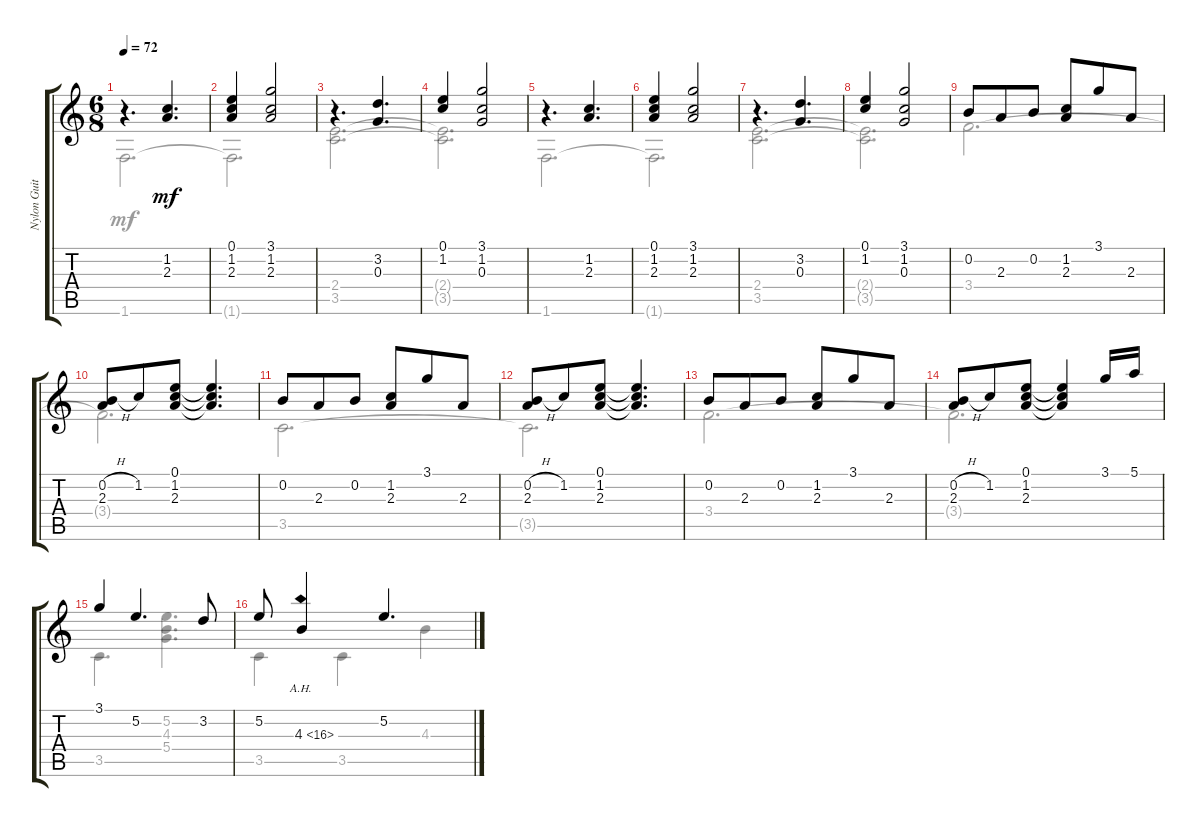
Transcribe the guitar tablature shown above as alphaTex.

\track ("Nylon Guitar" "Nylon Guit") {instrument acousticguitarnylon}
\staff {score tabs}
\tuning (E4 B3 G3 D3 A2 E2) {hide}
\voice
\ts (6 8)
\tempo 72
\clef g2
\ks c
r.4{d dy mf instrument acousticguitarnylon} (1.2 2.3).4{d} |
(0.1 1.2 2.3).4 (3.1 1.2 2.3).2 |
r.4{d} (3.2 0.3).4{d} |
(0.1 1.2).4 (3.1 1.2 0.3).2 |
r.4{d} (1.2 2.3).4{d} |
(0.1 1.2 2.3).4 (3.1 1.2 2.3).2 |
r.4{d} (3.2 0.3).4{d} |
(0.1 1.2).4 (3.1 1.2 0.3).2 |
0.2.8 2.3.8 0.2.8 (1.2 2.3).8 3.1.8 2.3.8 |
(0.2{h} 2.3).8 1.2.8 (0.1 1.2 2.3).8 (0.1{t} 1.2{t} 2.3{t}).4{d} |
0.2.8 2.3.8 0.2.8 (1.2 2.3).8 3.1.8 2.3.8 |
(0.2{h} 2.3).8 1.2.8 (0.1 1.2 2.3).8 (0.1{t} 1.2{t} 2.3{t}).4{d} |
0.2.8 2.3.8 0.2.8 (1.2 2.3).8 3.1.8 2.3.8 |
(0.2{h} 2.3).8 1.2.8 (0.1 1.2 2.3).8 (0.1{t} 1.2{t} 2.3{t}).4 3.1.16 5.1.16 |
3.1.4 5.2.4{d} 3.2.8 |
5.2.8 4.3{ah 12}.4 5.2.4{d}
\voice
\clef g2
\ottava regular
\simile none
\ks c
1.6.2{d dy mf} |
1.6{t}.2{d} |
(2.4 3.5).2{d} |
(2.4{t} 3.5{t}).2{d} |
1.6.2{d} |
1.6{t}.2{d} |
(2.4 3.5).2{d} |
(2.4{t} 3.5{t}).2{d} |
3.4.2{d} |
3.4{t}.2{d} |
3.5.2{d} |
3.5{t}.2{d} |
3.4.2{d} |
3.4{t}.2{d} |
3.5.4{d} (5.2 4.3 5.4).4{d} |
3.5.4 3.5.4 4.3.4
